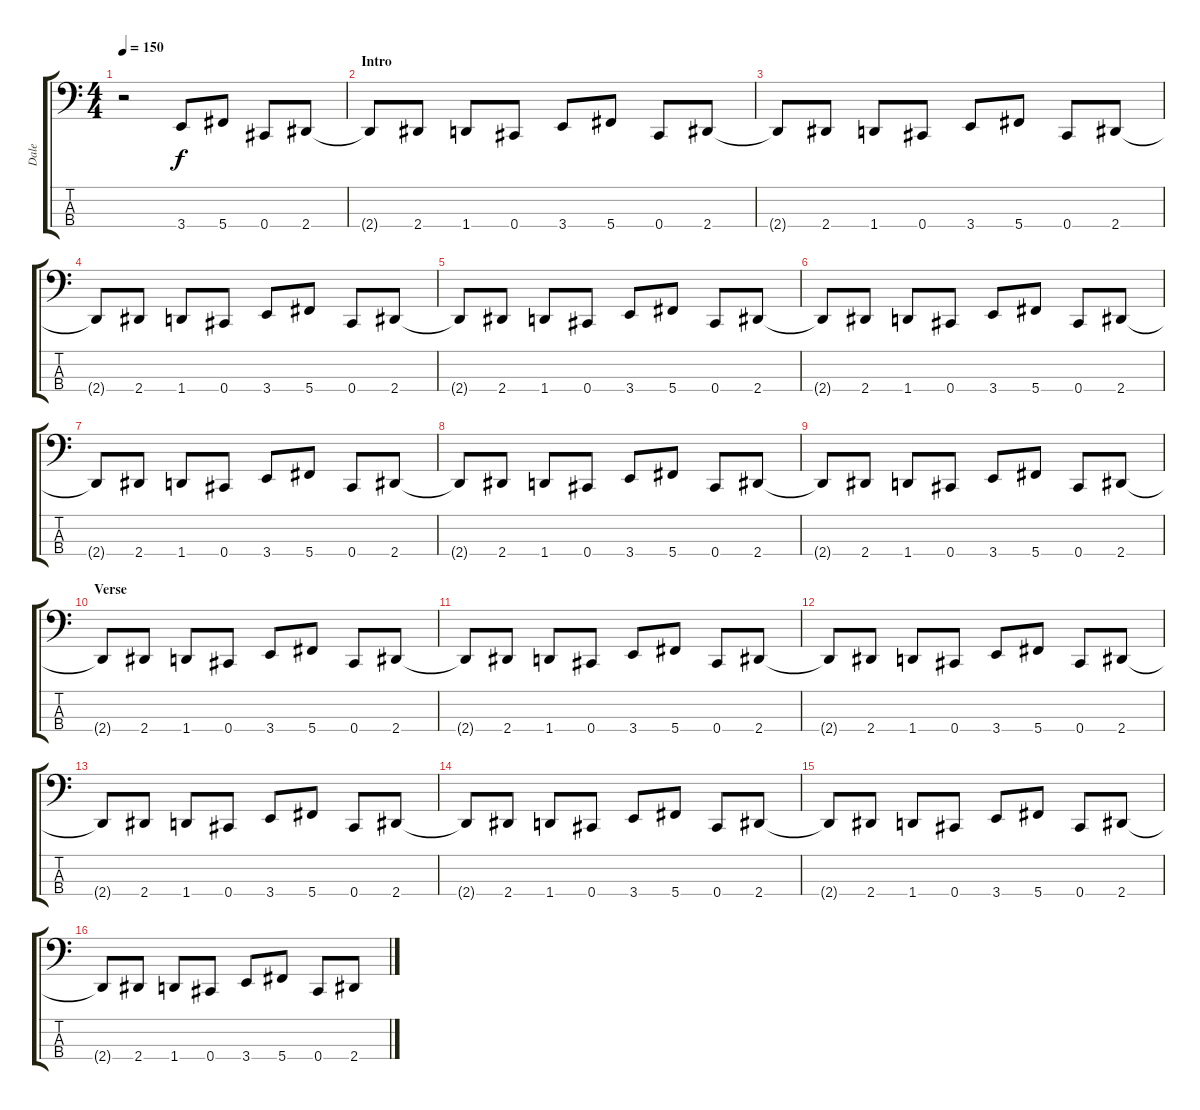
\track ("Dale" "Dale") {instrument electricbassfinger}
\staff {score tabs}
\tuning (Gb2 Db2 Ab1 Db1) {hide}
\ts (4 4)
\tempo 150
\clef f4
\ks c
r.2{dy f instrument electricbassfinger} 3.4.8 5.4.8 0.4.8 2.4.8 |
\section ("" "Intro")
2.4{t}.8 2.4.8 1.4.8 0.4.8 3.4.8 5.4.8 0.4.8 2.4.8 |
2.4{t}.8 2.4.8 1.4.8 0.4.8 3.4.8 5.4.8 0.4.8 2.4.8 |
2.4{t}.8 2.4.8 1.4.8 0.4.8 3.4.8 5.4.8 0.4.8 2.4.8 |
2.4{t}.8 2.4.8 1.4.8 0.4.8 3.4.8 5.4.8 0.4.8 2.4.8 |
2.4{t}.8 2.4.8 1.4.8 0.4.8 3.4.8 5.4.8 0.4.8 2.4.8 |
2.4{t}.8 2.4.8 1.4.8 0.4.8 3.4.8 5.4.8 0.4.8 2.4.8 |
2.4{t}.8 2.4.8 1.4.8 0.4.8 3.4.8 5.4.8 0.4.8 2.4.8 |
2.4{t}.8 2.4.8 1.4.8 0.4.8 3.4.8 5.4.8 0.4.8 2.4.8 |
\section ("" "Verse")
2.4{t}.8 2.4.8 1.4.8 0.4.8 3.4.8 5.4.8 0.4.8 2.4.8 |
2.4{t}.8 2.4.8 1.4.8 0.4.8 3.4.8 5.4.8 0.4.8 2.4.8 |
2.4{t}.8 2.4.8 1.4.8 0.4.8 3.4.8 5.4.8 0.4.8 2.4.8 |
2.4{t}.8 2.4.8 1.4.8 0.4.8 3.4.8 5.4.8 0.4.8 2.4.8 |
2.4{t}.8 2.4.8 1.4.8 0.4.8 3.4.8 5.4.8 0.4.8 2.4.8 |
2.4{t}.8 2.4.8 1.4.8 0.4.8 3.4.8 5.4.8 0.4.8 2.4.8 |
2.4{t}.8 2.4.8 1.4.8 0.4.8 3.4.8 5.4.8 0.4.8 2.4.8
